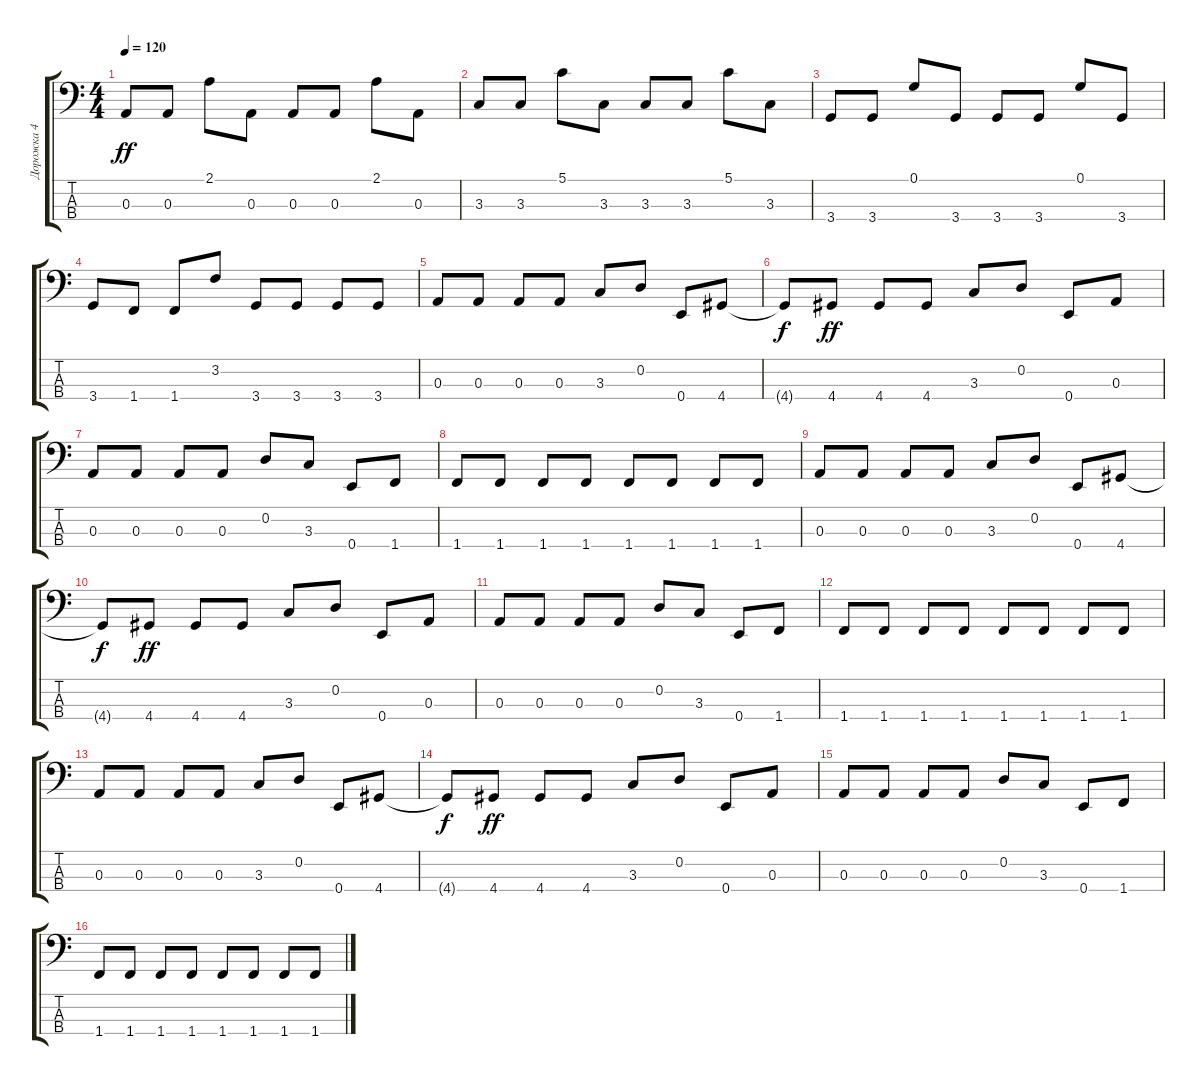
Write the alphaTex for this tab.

\track ("Дорожка 4" "Дорожка 4") {instrument electricbassfinger}
\staff {score tabs}
\tuning (G2 D2 A1 E1) {hide}
\ts (4 4)
\tempo 120
\clef f4
\ks c
0.3.8{dy ff} 0.3.8 2.1.8 0.3.8 0.3.8 0.3.8 2.1.8 0.3.8 |
3.3.8 3.3.8 5.1.8 3.3.8 3.3.8 3.3.8 5.1.8 3.3.8 |
3.4.8 3.4.8 0.1.8 3.4.8 3.4.8 3.4.8 0.1.8 3.4.8 |
3.4.8 1.4.8 1.4.8 3.2.8 3.4.8 3.4.8 3.4.8 3.4.8 |
0.3.8 0.3.8 0.3.8 0.3.8 3.3.8 0.2.8 0.4.8 4.4.8 |
4.4{t}.8{dy f} 4.4.8{dy ff} 4.4.8 4.4.8 3.3.8 0.2.8 0.4.8 0.3.8 |
0.3.8 0.3.8 0.3.8 0.3.8 0.2.8 3.3.8 0.4.8 1.4.8 |
1.4.8 1.4.8 1.4.8 1.4.8 1.4.8 1.4.8 1.4.8 1.4.8 |
0.3.8 0.3.8 0.3.8 0.3.8 3.3.8 0.2.8 0.4.8 4.4.8 |
4.4{t}.8{dy f} 4.4.8{dy ff} 4.4.8 4.4.8 3.3.8 0.2.8 0.4.8 0.3.8 |
0.3.8 0.3.8 0.3.8 0.3.8 0.2.8 3.3.8 0.4.8 1.4.8 |
1.4.8 1.4.8 1.4.8 1.4.8 1.4.8 1.4.8 1.4.8 1.4.8 |
0.3.8 0.3.8 0.3.8 0.3.8 3.3.8 0.2.8 0.4.8 4.4.8 |
4.4{t}.8{dy f} 4.4.8{dy ff} 4.4.8 4.4.8 3.3.8 0.2.8 0.4.8 0.3.8 |
0.3.8 0.3.8 0.3.8 0.3.8 0.2.8 3.3.8 0.4.8 1.4.8 |
1.4.8 1.4.8 1.4.8 1.4.8 1.4.8 1.4.8 1.4.8 1.4.8
